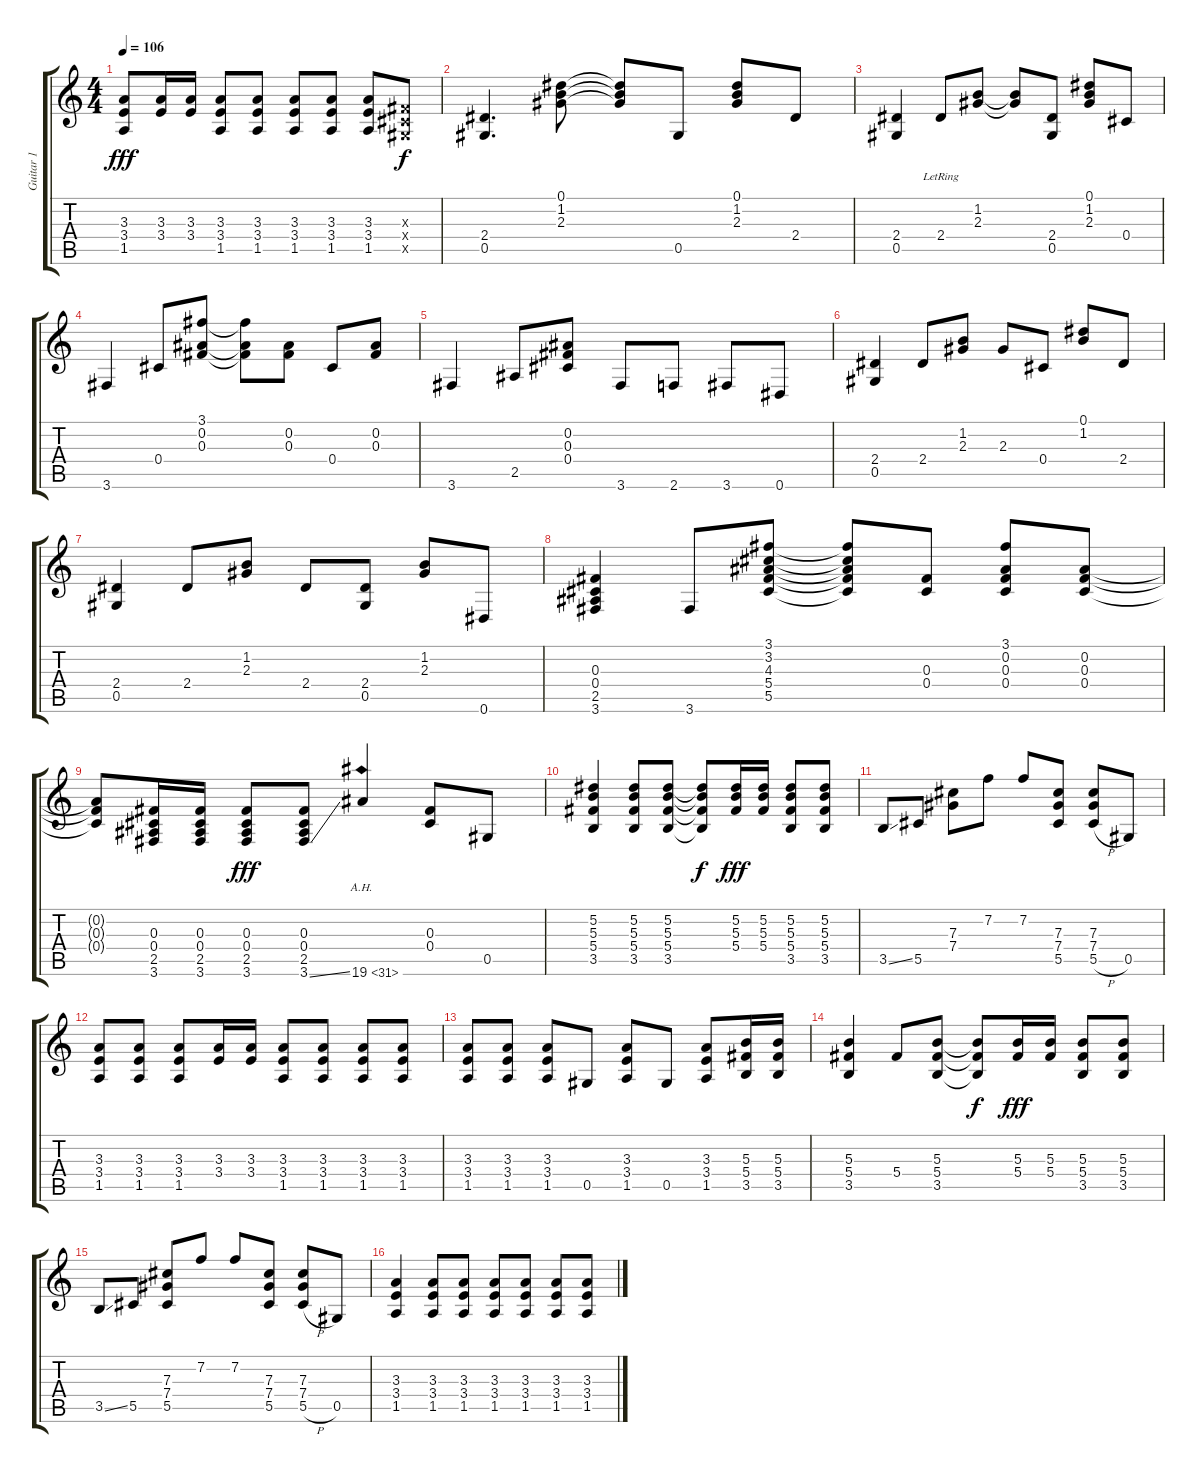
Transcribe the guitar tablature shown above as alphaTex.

\track ("Guitar 1" "Guitar 1") {instrument acousticguitarsteel}
\staff {score tabs}
\tuning (Eb4 Bb3 Gb3 Db3 Ab2 Eb2) {hide}
\ts (4 4)
\tempo 106
\clef g2
\ks c
(3.3 3.4 1.5).8{dy fff} (3.3 3.4).16 (3.3 3.4).16 (3.3 3.4 1.5).8 (3.3 3.4 1.5).8 (3.3 3.4 1.5).8 (3.3 3.4 1.5).8 (3.3 3.4 1.5).8 (0.3{x} 0.4{x} 0.5{x}).8{dy f} |
(2.4 0.5).4{d instrument acousticguitarsteel} (0.1 1.2 2.3).8 (0.1{t} 1.2{t} 2.3{t}).8 0.5.8 (0.1 1.2 2.3).8 2.4.8 |
(2.4 0.5).4 2.4{lr}.8 (1.2 2.3).8 (1.2{t} 2.3{t}).8 (2.4 0.5).8 (0.1 1.2 2.3).8 0.4.8 |
3.6.4 0.4.8 (3.1 0.2 0.3).8 (3.1{t} 0.2{t} 0.3{t}).8 (0.2 0.3).8 0.4.8 (0.2 0.3).8 |
3.6.4 2.5.8 (0.2 0.3 0.4).8 3.6.8 2.6.8 3.6.8 0.6.8 |
(2.4 0.5).4 2.4.8 (1.2 2.3).8 2.3.8 0.4.8 (0.1 1.2).8 2.4.8 |
(2.4 0.5).4 2.4.8 (1.2 2.3).8 2.4.8 (2.4 0.5).8 (1.2 2.3).8 0.6.8 |
(0.3 0.4 2.5 3.6).4 3.6.8 (3.1 3.2 4.3 5.4 5.5).8 (3.1{t} 3.2{t} 4.3{t} 5.4{t} 5.5{t}).8 (0.3 0.4).8 (3.1 0.2 0.3 0.4).8 (0.2 0.3 0.4).8 |
(0.2{t} 0.3{t} 0.4{t}).8 (0.3 0.4 2.5 3.6).16 (0.3 0.4 2.5 3.6).16 (0.3 0.4 2.5 3.6).8{dy fff instrument distortionguitar} (0.3 0.4 2.5 3.6{ss}).8 19.6{ah 12}.4 (0.3 0.4).8 0.5.8 |
(5.2 5.3 5.4 3.5).4 (5.2 5.3 5.4 3.5).8 (5.2 5.3 5.4 3.5).8 (5.2{t} 5.3{t} 5.4{t} 3.5{t}).8{dy f} (5.2 5.3 5.4).16{dy fff} (5.2 5.3 5.4).16 (5.2 5.3 5.4 3.5).8 (5.2 5.3 5.4 3.5).8 |
3.5{ss}.8 5.5.8 (7.3 7.4).8 7.2.8 7.2.8 (7.3 7.4 5.5).8 (7.3 7.4 5.5{h}).8 0.5.8 |
(3.3 3.4 1.5).8 (3.3 3.4 1.5).8 (3.3 3.4 1.5).8 (3.3 3.4).16 (3.3 3.4).16 (3.3 3.4 1.5).8 (3.3 3.4 1.5).8 (3.3 3.4 1.5).8 (3.3 3.4 1.5).8 |
(3.3 3.4 1.5).8 (3.3 3.4 1.5).8 (3.3 3.4 1.5).8 0.5.8 (3.3 3.4 1.5).8 0.5.8 (3.3 3.4 1.5).8 (5.3 5.4 3.5).16 (5.3 5.4 3.5).16 |
(5.3 5.4 3.5).4 5.4.8 (5.3 5.4 3.5).8 (5.3{t} 5.4{t} 3.5{t}).8{dy f} (5.3 5.4).16{dy fff} (5.3 5.4).16 (5.3 5.4 3.5).8 (5.3 5.4 3.5).8 |
3.5{ss}.8 5.5.8 (7.3 7.4 5.5).8 7.2.8 7.2.8 (7.3 7.4 5.5).8 (7.3 7.4 5.5{h}).8 0.5.8 |
(3.3 3.4 1.5).4 (3.3 3.4 1.5).8 (3.3 3.4 1.5).8 (3.3 3.4 1.5).8 (3.3 3.4 1.5).8 (3.3 3.4 1.5).8 (3.3 3.4 1.5).8
